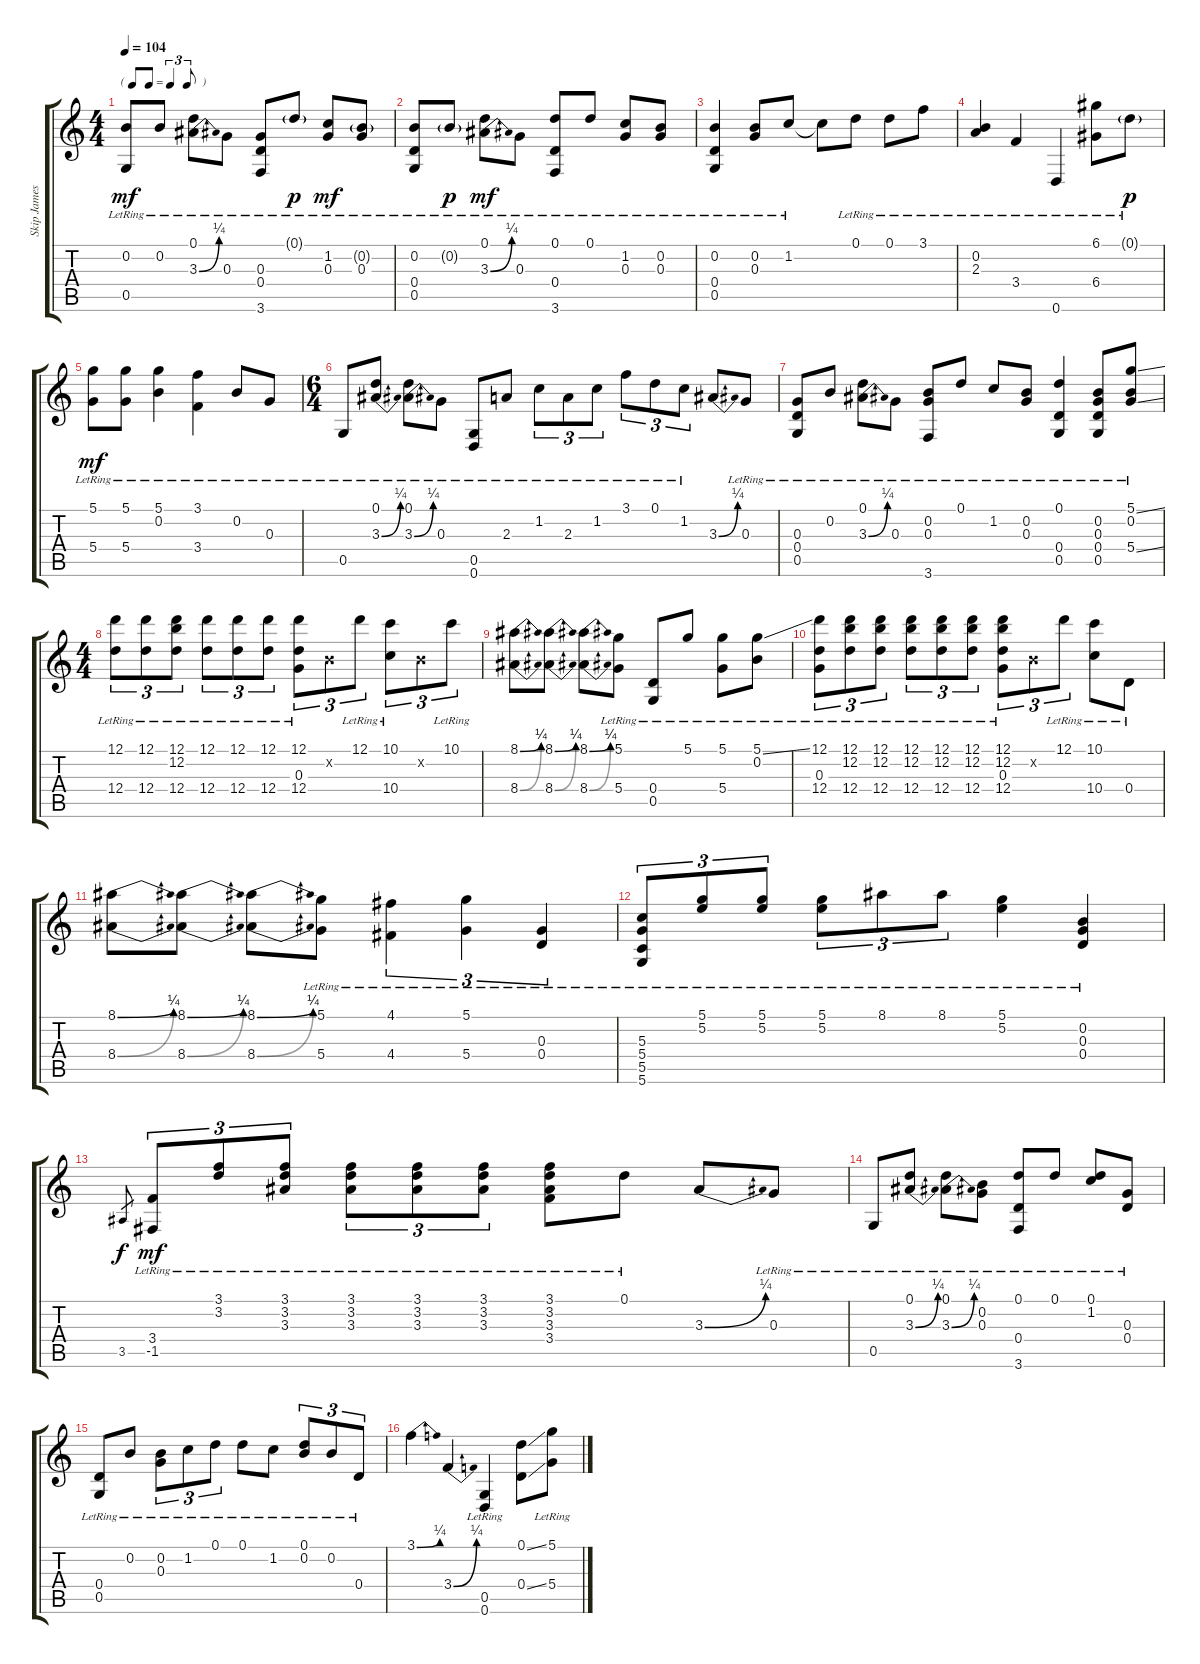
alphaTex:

\track ("Skip James" "Skip James") {instrument acousticguitarsteel}
\staff {score tabs}
\tuning (D4 B3 G3 D3 G2 D2) {hide}
\ts (4 4)
\tf triplet8th
\tempo 104
\clef g2
\ks c
(0.2{lr} 0.5{lr}).8{dy mf} 0.2{lr}.8 (0.1{lr} 3.3{be (bend 0 0 60 1)}).8 0.3{lr}.8 (0.3{lr} 0.4{lr} 3.6{lr}).8 0.1{g lr}.8{dy p} (1.2{lr} 0.3{lr}).8{dy mf} (0.2{g lr} 0.3{lr}).8 |
(0.2{lr} 0.4{lr} 0.5{lr}).8 0.2{g lr}.8{dy p} (0.1{lr} 3.3{be (bend 0 0 60 1)}).8{dy mf} 0.3{lr}.8 (0.1{lr} 0.4{lr} 3.6{lr}).8 0.1{lr}.8 (1.2{lr} 0.3{lr}).8 (0.2{lr} 0.3{lr}).8 |
(0.2{lr} 0.4{lr} 0.5{lr}).4 (0.2{lr} 0.3{lr}).8 1.2{lr}.8 1.2{t}.8 0.1{lr}.8 0.1{lr}.8 3.1{lr}.8 |
(0.2{lr} 2.3{lr}).4 3.4{lr}.4 0.6{lr}.4 (6.1{lr} 6.4{lr}).8 0.1{g lr}.8{dy p} |
(5.1{lr} 5.4{lr}).8{dy mf} (5.1{lr} 5.4{lr}).8 (5.1{lr} 0.2{lr}).4 (3.1{lr} 3.4{lr}).4 0.2{lr}.8 0.3{lr}.8 |
\ts (6 4)
0.5{lr}.8 (0.1{lr} 3.3{be (bend 0 0 60 1)}).8 (0.1{lr} 3.3{be (bend 0 0 60 1)}).8 0.3{lr}.8 (0.5{lr} 0.6{lr}).8 2.3{lr}.8 1.2{lr}.8{tu (3 2)} 2.3{lr}.8{tu (3 2)} 1.2{lr}.8{tu (3 2)} 3.1{lr}.8{tu (3 2)} 0.1{lr}.8{tu (3 2)} 1.2{lr}.8{tu (3 2)} 3.3{be (bend 0 0 60 1)}.8 0.3{lr}.8 |
(0.3{lr} 0.4{lr} 0.5{lr}).8 0.2{lr}.8 (0.1{lr} 3.3{be (bend 0 0 60 1)}).8 0.3{lr}.8 (0.2{lr} 0.3{lr} 3.6{lr}).8 0.1{lr}.8 1.2{lr}.8 (0.2{lr} 0.3{lr}).8 (0.1{lr} 0.4{lr} 0.5{lr}).4 (0.2{lr} 0.3{lr} 0.4{lr} 0.5{lr}).8 (5.1{ss} 0.2{lr} 5.4{ss}).8 |
\ts (4 4)
\section ("" "")
(12.1{lr} 12.4{lr}).8{tu (3 2)} (12.1{lr} 12.4{lr}).8{tu (3 2)} (12.1{lr} 12.2{lr} 12.4{lr}).8{tu (3 2)} (12.1{lr} 12.4{lr}).8{tu (3 2)} (12.1{lr} 12.4{lr}).8{tu (3 2)} (12.1{lr} 12.4{lr}).8{tu (3 2)} (12.1{lr} 0.3{lr} 12.4{lr}).8{tu (3 2)} 0.2{x}.8{tu (3 2)} 12.1{lr}.8{tu (3 2)} (10.1{lr} 10.4{lr}).8{tu (3 2)} 0.2{x}.8{tu (3 2)} 10.1{lr}.8{tu (3 2)} |
(8.1{be (bend 0 0 60 1)} 8.4{be (bend 0 0 60 1)}).8 (8.1{be (bend 0 0 60 1)} 8.4{be (bend 0 0 60 1)}).8 (8.1{be (bend 0 0 60 1)} 8.4{be (bend 0 0 60 1)}).8 (5.1{lr} 5.4{lr}).8 (0.4{lr} 0.5{lr}).8 5.1{lr}.8 (5.1{lr} 5.4{lr}).8 (5.1{ss} 0.2{lr}).8 |
(12.1{lr} 0.3{lr} 12.4{lr}).8{tu (3 2)} (12.1{lr} 12.2{lr} 12.4{lr}).8{tu (3 2)} (12.1{lr} 12.2{lr} 12.4{lr}).8{tu (3 2)} (12.1{lr} 12.2{lr} 12.4{lr}).8{tu (3 2)} (12.1{lr} 12.2{lr} 12.4{lr}).8{tu (3 2)} (12.1{lr} 12.2{lr} 12.4{lr}).8{tu (3 2)} (12.1{lr} 12.2{lr} 0.3{lr} 12.4{lr}).8{tu (3 2)} 0.2{x}.8{tu (3 2)} 12.1{lr}.8{tu (3 2)} (10.1{lr} 10.4{lr}).8 0.4{lr}.8 |
(8.1{be (bend 0 0 60 1)} 8.4{be (bend 0 0 60 1)}).8 (8.1{be (bend 0 0 60 1)} 8.4{be (bend 0 0 60 1)}).8 (8.1{be (bend 0 0 60 1)} 8.4{be (bend 0 0 60 1)}).8 (5.1{lr} 5.4{lr}).8 (4.1{lr} 4.4{lr}).4{tu (3 2)} (5.1{lr} 5.4{lr}).4{tu (3 2)} (0.3{lr} 0.4{lr}).4{tu (3 2)} |
(5.3{lr} 5.4{lr} 5.5{lr} 5.6{lr}).8{tu (3 2)} (5.1{lr} 5.2{lr}).8{tu (3 2)} (5.1{lr} 5.2{lr}).8{tu (3 2)} (5.1{lr} 5.2{lr}).8{tu (3 2)} 8.1{lr}.8{tu (3 2)} 8.1{lr}.8{tu (3 2)} (5.1{lr} 5.2{lr}).4 (0.2{lr} 0.3{lr} 0.4{lr}).4 |
3.5.8{gr dy f} (3.4{lr} -1.5).8{tu (3 2) dy mf} (3.1{lr} 3.2{lr}).8{tu (3 2)} (3.1{lr} 3.2{lr} 3.3{lr}).8{tu (3 2)} (3.1{lr} 3.2{lr} 3.3{lr}).8{tu (3 2)} (3.1{lr} 3.2{lr} 3.3{lr}).8{tu (3 2)} (3.1{lr} 3.2{lr} 3.3{lr}).8{tu (3 2)} (3.1{lr} 3.2{lr} 3.3{lr} 3.4{lr}).8 0.1{lr}.8 3.3{be (bend 0 0 60 1)}.8 0.3{lr}.8 |
0.5{lr}.8 (0.1{lr} 3.3{be (bend 0 0 60 1)}).8 (0.1{lr} 3.3{be (bend 0 0 60 1)}).8 (0.2{lr} 0.3{lr}).8 (0.1{lr} 0.4{lr} 3.6{lr}).8 0.1{lr}.8 (0.1{lr} 1.2{lr}).8 (0.3{lr} 0.4{lr}).8 |
(0.4{lr} 0.5{lr}).8 0.2{lr}.8 (0.2{lr} 0.3{lr}).8{tu (3 2)} 1.2{lr}.8{tu (3 2)} 0.1{lr}.8{tu (3 2)} 0.1{lr}.8 1.2{lr}.8 (0.1{lr} 0.2{lr}).8{tu (3 2)} 0.2{lr}.8{tu (3 2)} 0.4{lr}.8{tu (3 2)} |
3.1{be (bend 0 0 60 1)}.4 3.4{be (bend 0 0 60 1)}.4 (0.5{lr} 0.6{lr}).4 (0.1{ss} 0.4{ss}).8 (5.1{lr} 5.4{lr}).8
